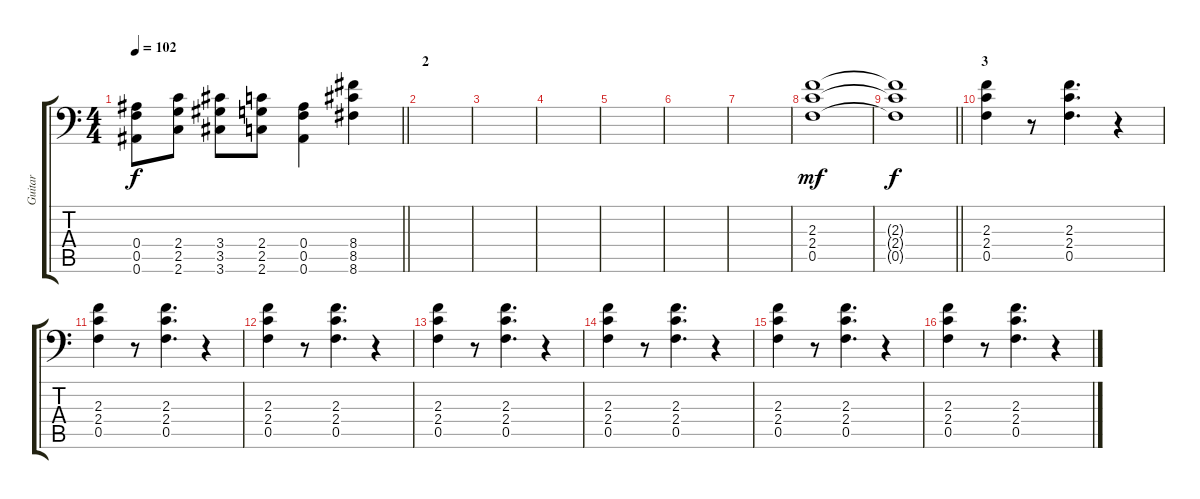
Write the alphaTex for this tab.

\track ("Guitar" "Guitar") {instrument overdrivenguitar}
\staff {score tabs}
\tuning (C4 G3 Eb3 Bb2 F2 Bb1) {hide}
\ts (4 4)
\tempo 102
\clef f4
\barLineRight lightlight
\ks c
(0.4 0.5 0.6).8{dy f} (2.4 2.5 2.6).8 (3.4 3.5 3.6).8 (2.4 2.5 2.6).8 (0.4 0.5 0.6).4 (8.4 8.5 8.6).4 |
\section ("" "2")
|
|
|
|
|
|
(2.3 2.4 0.5).1{dy mf volume 5} |
\barLineRight lightlight
(2.3{t} 2.4{t} 0.5{t}).1{dy f volume 13} |
\section ("" "3")
(2.3 2.4 0.5).4 r.8 (2.3 2.4 0.5).4{d} r.4 |
(2.3 2.4 0.5).4 r.8 (2.3 2.4 0.5).4{d} r.4 |
(2.3 2.4 0.5).4 r.8 (2.3 2.4 0.5).4{d} r.4 |
(2.3 2.4 0.5).4 r.8 (2.3 2.4 0.5).4{d} r.4 |
(2.3 2.4 0.5).4 r.8 (2.3 2.4 0.5).4{d} r.4 |
(2.3 2.4 0.5).4 r.8 (2.3 2.4 0.5).4{d} r.4 |
(2.3 2.4 0.5).4 r.8 (2.3 2.4 0.5).4{d} r.4
